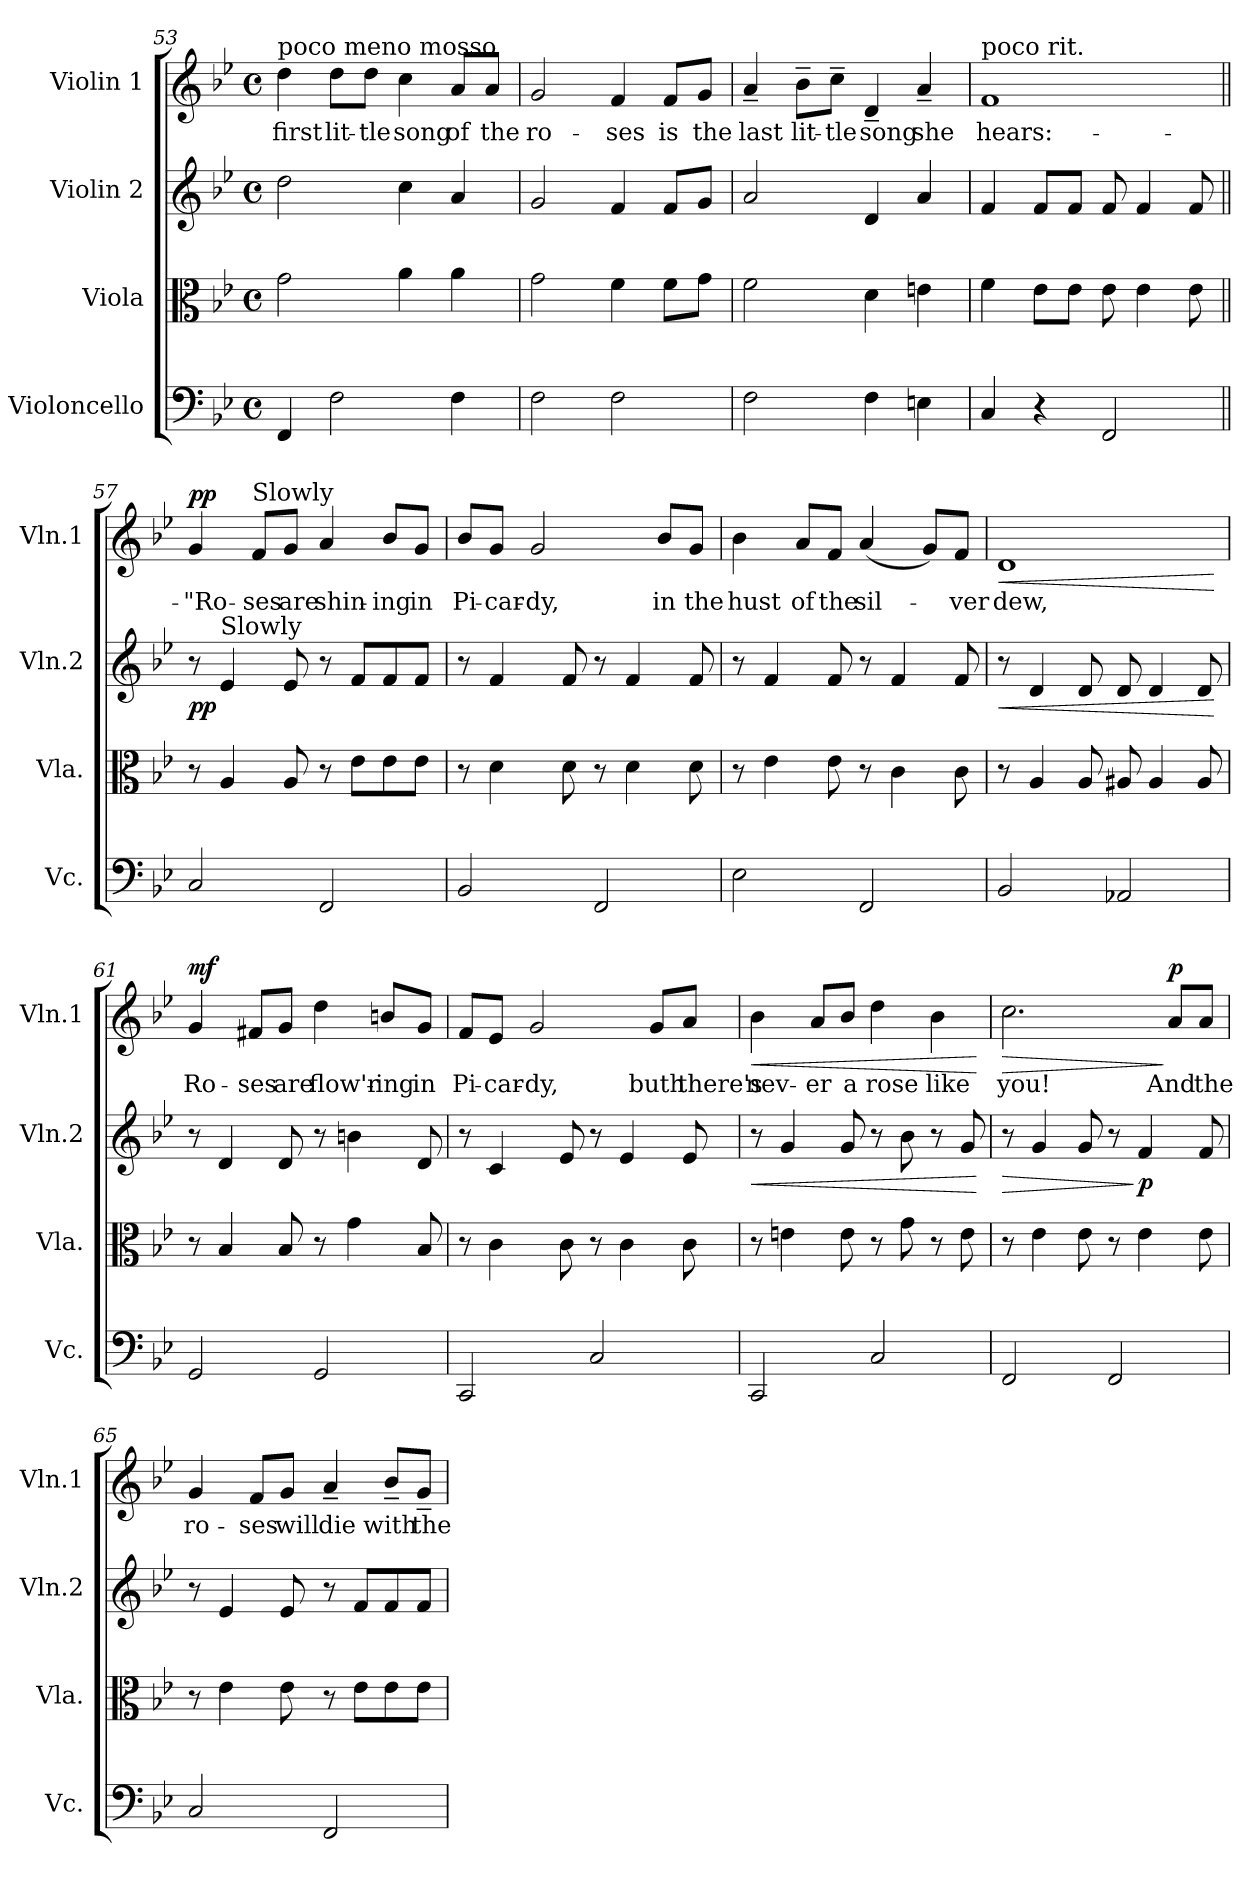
**kern	**kern	**kern	**dynam	**kern	**text	**dynam
*part4	*part3	*part2	*part2	*part1	*part1	*part1
*staff4	*staff3	*staff2	*staff2	*staff1	*staff1	*staff1
*I"Violoncello	*I"Viola	*I"Violin 2	*	*I"Violin 1	*	*
*I'Vc.	*I'Vla.	*I'Vln.2	*	*I'Vln.1	*	*
*clefF4	*clefC3	*clefG2	*	*clefG2	*	*
*k[b-e-]	*k[b-e-]	*k[b-e-]	*	*k[b-e-]	*	*
*M4/4	*M4/4	*M4/4	*	*M4/4	*	*
*met(c)	*met(c)	*met(c)	*	*met(c)	*	*
=53	=53	=53	=53	=53	=53	=53
!	!	!	!	!LO:TX:t=poco meno mosso	!	!
!	!	!	!	!	!LO:LY:b	!
4FF/	2g\	2dd\	.	4dd\	first	.
!	!	!	!	!	!LO:LY:b	!
2F\	.	.	.	8dd\L	lit-	.
!	!	!	!	!	!LO:LY:b	!
.	.	.	.	8dd\J	-tle	.
!	!	!	!	!	!LO:LY:b	!
.	4a\	4cc\	.	4cc\	song	.
!	!	!	!	!	!LO:LY:b	!
4F\	4a\	4a/	.	8a/L	of	.
!	!	!	!	!	!LO:LY:b	!
.	.	.	.	8a/J	the	.
=54	=54	=54	=54	=54	=54	=54
!	!	!	!	!	!LO:LY:b	!
2F\	2g\	2g/	.	2g/	ro-	.
!	!	!	!	!	!LO:LY:b	!
2F\	4f\	4f/	.	4f/	-ses	.
!	!	!	!	!	!LO:LY:b	!
.	8f\L	8f/L	.	8f/L	is	.
!	!	!	!	!	!LO:LY:b	!
.	8g\J	8g/J	.	8g/J	the	.
!!LO:LB:g=z
=55	=55	=55	=55	=55	=55	=55
!	!	!	!	!	!LO:LY:b	!
2F\	2f\	2a/	.	4a~/	last	.
!	!	!	!	!	!LO:LY:b	!
.	.	.	.	8b-~\L	lit-	.
!	!	!	!	!	!LO:LY:b	!
.	.	.	.	8cc~\J	-tle	.
!	!	!	!	!	!LO:LY:b	!
4F\	4d\	4d/	.	4d~/	song	.
!	!	!	!	!	!LO:LY:b	!
4En\	4en\	4a/	.	4a~/	she	.
=56	=56	=56	=56	=56	=56	=56
!	!	!	!	!LO:TX:a:t=poco rit.	!	!
!	!	!	!	!	!LO:LY:b	!
4C/	4f\	4f/	.	1f	hears:-	.
4r	8e-\L	8f/L	.	.	.	.
.	8e-\J	8f/J	.	.	.	.
2FF/	8e-\	8f/	.	.	.	.
.	4e-\	4f/	.	.	.	.
.	8e-\	8f/	.	.	.	.
=57||	=57||	=57||	=57||	=57||	=57||	=57||
!	!	!	!LO:DY:b	!	!LO:LY:b	!LO:DY:a
2C/	8r	8r	pp	4g/	-"Ro-	pp
!	!	!LO:TX:a:t=Slowly	!	!	!	!
.	4A/	4e-/	.	.	.	.
!	!	!	!	!LO:TX:t=Slowly	!	!
!	!	!	!	!	!LO:LY:b	!
.	.	.	.	8f/L	-ses	.
!	!	!	!	!	!LO:LY:b	!
.	8A/	8e-/	.	8g/J	are	.
!	!	!	!	!	!LO:LY:b	!
2FF/	8r	8r	.	4a/	shin-	.
.	8e-\L	8f/L	.	.	.	.
!	!	!	!	!	!LO:LY:b	!
.	8e-\	8f/	.	8b-/L	-ing	.
!	!	!	!	!	!LO:LY:b	!
.	8e-\J	8f/J	.	8g/J	in	.
=58	=58	=58	=58	=58	=58	=58
!	!	!	!	!	!LO:LY:b	!
2BB-/	8r	8r	.	8b-/L	Pi-	.
!	!	!	!	!	!LO:LY:b	!
.	4d\	4f/	.	8g/J	-car-	.
!	!	!	!	!	!LO:LY:b	!
.	.	.	.	2g/	-dy,	.
.	8d\	8f/	.	.	.	.
2FF/	8r	8r	.	.	.	.
.	4d\	4f/	.	.	.	.
!	!	!	!	!	!LO:LY:b	!
.	.	.	.	8b-/L	in	.
!	!	!	!	!	!LO:LY:b	!
.	8d\	8f/	.	8g/J	the	.
!!LO:LB:g=z
=59	=59	=59	=59	=59	=59	=59
!	!	!	!	!	!LO:LY:b	!
2E-\	8r	8r	.	4b-\	hust	.
.	4e-\	4f/	.	.	.	.
!	!	!	!	!	!LO:LY:b	!
.	.	.	.	8a/L	of	.
!	!	!	!	!	!LO:LY:b	!
.	8e-\	8f/	.	8f/J	the	.
!	!	!	!	!	!LO:LY:b	!
2FF/	8r	8r	.	(<4a/	sil-	.
.	4c\	4f/	.	.	.	.
.	.	.	.	8g/L)	.	.
!	!	!	!	!	!LO:LY:b	!
.	8c\	8f/	.	8f/J	-ver	.
=60	=60	=60	=60	=60	=60	=60
!	!	!	!LO:HP:b	!	!LO:LY:b	!LO:HP:b
2BB-/	8r	8r	<	1d	dew,	<
.	4A/	4d/	.	.	.	.
.	8A/	8d/	.	.	.	.
2AA-X/	8A#X/	8d/	.	.	.	.
.	4A#/	4d/	.	.	.	.
.	8A#/	8d/	.	.	.	.
.	.	.	[	.	.	[
=61	=61	=61	=61	=61	=61	=61
!	!	!	!	!	!LO:LY:b	!LO:DY:b
2GG/	8r	8r	.	4g/	Ro-	mf
.	4B-/	4d/	.	.	.	.
!	!	!	!	!	!LO:LY:b	!
.	.	.	.	8f#X/L	-ses	.
!	!	!	!	!	!LO:LY:b	!
.	8B-/	8d/	.	8g/J	are	.
!	!	!	!	!	!LO:LY:b	!
2GG/	8r	8r	.	4dd\	flow'r-	.
.	4g\	4bn\	.	.	.	.
!	!	!	!	!	!LO:LY:b	!
.	.	.	.	8bn/L	-ing	.
!	!	!	!	!	!LO:LY:b	!
.	8B-/	8d/	.	8g/J	in	.
!!LO:PB:g=z
=62	=62	=62	=62	=62	=62	=62
!	!	!	!	!	!LO:LY:b	!
2CC/	8r	8r	.	8f/L	Pi-	.
!	!	!	!	!	!LO:LY:b	!
.	4c\	4c/	.	8e-/J	-car-	.
!	!	!	!	!	!LO:LY:b	!
.	.	.	.	2g/	-dy,	.
.	8c\	8e-/	.	.	.	.
2C/	8r	8r	.	.	.	.
.	4c\	4e-/	.	.	.	.
!	!	!	!	!	!LO:LY:b	!
.	.	.	.	8g/L	buth	.
!	!	!	!	!	!LO:LY:b	!
.	8c\	8e-/	.	8a/J	there's	.
=63	=63	=63	=63	=63	=63	=63
!	!	!	!LO:HP:b	!	!LO:LY:b	!LO:HP:b
2CC/	8r	8r	<	4b-\	nev-	<
.	4en\	4g/	.	.	.	.
!	!	!	!	!	!LO:LY:b	!
.	.	.	.	8a/L	-er	.
!	!	!	!	!	!LO:LY:b	!
.	8e\	8g/	.	8b-/J	a	.
!	!	!	!	!	!LO:LY:b	!
2C/	8r	8r	.	4dd\	rose	.
.	8g\	8b-\	.	.	.	.
!	!	!	!	!	!LO:LY:b	!
.	8r	8r	.	4b-\	like	.
.	8e\	8g/	.	.	.	.
.	.	.	[	.	.	[
=64	=64	=64	=64	=64	=64	=64
!	!	!	!LO:HP:b	!	!LO:LY:b	!LO:HP:b
2FF/	8r	8r	>	2.cc\	you!	>
.	4e-\	4g/	.	.	.	.
.	8e-\	8g/	.	.	.	.
2FF/	8r	8r	.	.	.	.
!	!	!	!LO:DY:n=1:b	!	!	!
.	4e-\	4f/	] p	.	.	.
!	!	!	!	!	!LO:LY:b	!LO:DY:n=1:b
.	.	.	.	8a/L	And	] p
!	!	!	!	!	!LO:LY:b	!
.	8e-\	8f/	.	8a/J	the	.
!!LO:LB:g=z
=65	=65	=65	=65	=65	=65	=65
!	!	!	!	!	!LO:LY:b	!
2C/	8r	8r	.	4g/	ro-	.
.	4e-\	4e-/	.	.	.	.
!	!	!	!	!	!LO:LY:b	!
.	.	.	.	8f/L	-ses	.
!	!	!	!	!	!LO:LY:b	!
.	8e-\	8e-/	.	8g/J	will	.
!	!	!	!	!	!LO:LY:b	!
2FF/	8r	8r	.	4a~/	die	.
.	8e-\L	8f/L	.	.	.	.
!	!	!	!	!	!LO:LY:b	!
.	8e-\	8f/	.	8b-~/L	with	.
!	!	!	!	!	!LO:LY:b	!
.	8e-\J	8f/J	.	8g~/J	the	.
=	=	=	=	=	=	=
*-	*-	*-	*-	*-	*-	*-
